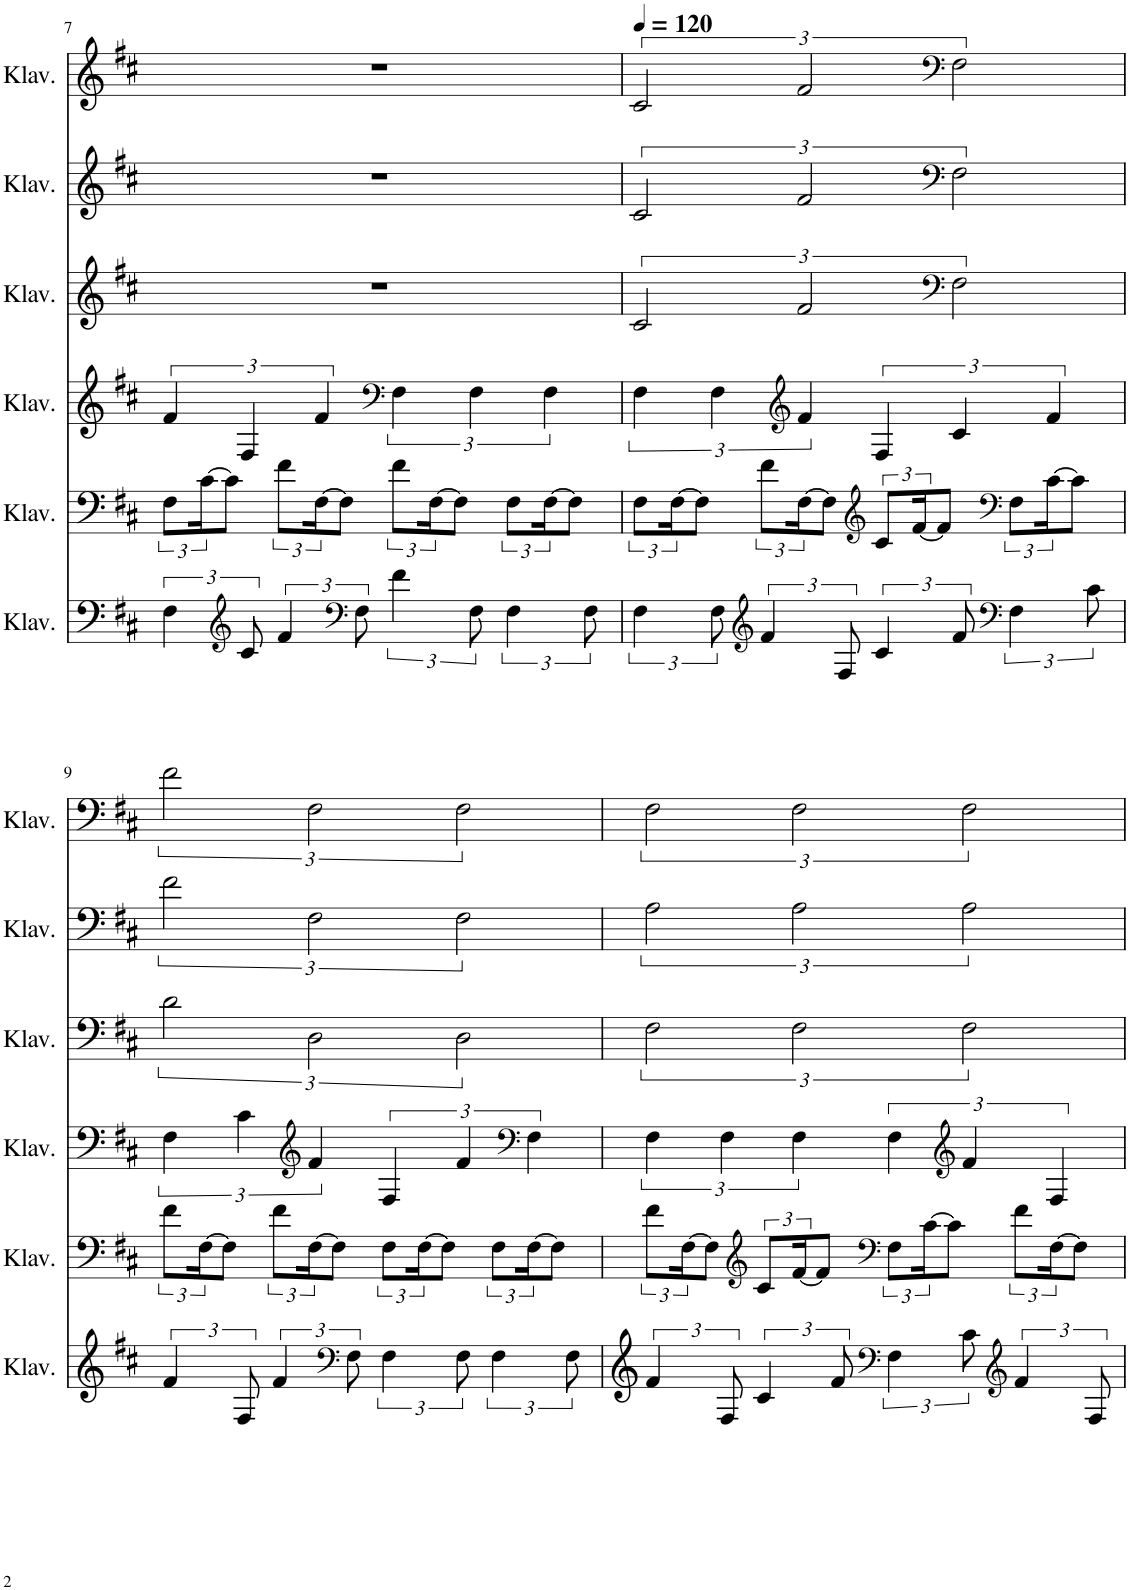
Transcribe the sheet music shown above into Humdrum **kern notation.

**kern	**kern	**kern	**kern	**kern	**kern
*part6	*part5	*part4	*part3	*part2	*part1
*staff6	*staff5	*staff4	*staff3	*staff2	*staff1
*I"Klavier	*I"Klavier	*I"Klavier	*I"Klavier	*I"Klavier	*I"Klavier
*I'Klav.	*I'Klav.	*I'Klav.	*I'Klav.	*I'Klav.	*I'Klav.
!!LO:PB:g=z
*clefF4	*clefG2	*clefF4	*clefG2	*clefG2	*clefG2
*k[f#c#]	*k[f#c#]	*k[f#c#]	*k[f#c#]	*k[f#c#]	*k[f#c#]
*M4/4	*M4/4	*M4/4	*M4/4	*M4/4	*M4/4
=7	=7	=7	=7	=7	=7
6F#\	12F#\L	6f#/	1r	1r	1r
.	[24c#\K	.	.	.	.
.	8c#\J]	.	.	.	.
*clefG2	*	*	*	*	*
12c#/	.	6F#/	.	.	.
6f#/	12f#\L	.	.	.	.
.	[24F#\K	6f#/	.	.	.
.	8F#\J]	.	.	.	.
*clefF4	*	*	*	*	*
12F#\	.	.	.	.	.
*	*	*clefF4	*	*	*
6f#\	12f#\L	6F#\	.	.	.
.	[24F#\K	.	.	.	.
.	8F#\J]	.	.	.	.
12F#\	.	6F#\	.	.	.
6F#\	12F#\L	.	.	.	.
.	[24F#\K	6F#\	.	.	.
.	8F#\J]	.	.	.	.
12F#\	.	.	.	.	.
=8	=8	=8	=8	=8	=8
*	*	*	*	*	*MM120
6F#\	12F#\L	6F#\	3c#/	3c#/	3c#/
.	[24F#\K	.	.	.	.
.	8F#\J]	.	.	.	.
12F#\	.	6F#\	.	.	.
*clefG2	*	*	*	*	*
6f#/	12f#\L	.	.	.	.
*	*	*clefG2	*	*	*
.	[24F#\K	6f#/	3f#/	3f#/	3f#/
.	8F#\J]	.	.	.	.
12F#/	.	.	.	.	.
*	*clefG2	*	*	*	*
6c#/	12c#/L	6F#/	.	.	.
.	[24f#/K	.	.	.	.
.	8f#/J]	.	.	.	.
*	*	*	*clefF4	*clefF4	*clefF4
12f#/	.	6c#/	3F#\	3F#\	3F#\
*clefF4	*clefF4	*	*	*	*
6F#\	12F#\L	.	.	.	.
.	[24c#\K	6f#/	.	.	.
.	8c#\J]	.	.	.	.
12c#\	.	.	.	.	.
!!LO:LB:g=z
=9	=9	=9	=9	=9	=9
6f#/	12f#\L	6F#\	3d\	3f#\	3f#\
.	[24F#\K	.	.	.	.
.	8F#\J]	.	.	.	.
12F#/	.	6c#\	.	.	.
6f#/	12f#\L	.	.	.	.
*	*	*clefG2	*	*	*
.	[24F#\K	6f#/	3D\	3F#\	3F#\
.	8F#\J]	.	.	.	.
*clefF4	*	*	*	*	*
12F#\	.	.	.	.	.
6F#\	12F#\L	6F#/	.	.	.
.	[24F#\K	.	.	.	.
.	8F#\J]	.	.	.	.
12F#\	.	6f#/	3D\	3F#\	3F#\
6F#\	12F#\L	.	.	.	.
*	*	*clefF4	*	*	*
.	[24F#\K	6F#\	.	.	.
.	8F#\J]	.	.	.	.
12F#\	.	.	.	.	.
=10	=10	=10	=10	=10	=10
6f#/	12f#\L	6F#\	3F#\	3A\	3F#\
.	[24F#\K	.	.	.	.
.	8F#\J]	.	.	.	.
12F#/	.	6F#\	.	.	.
*	*clefG2	*	*	*	*
6c#/	12c#/L	.	.	.	.
.	[24f#/K	6F#\	3F#\	3A\	3F#\
.	8f#/J]	.	.	.	.
12f#/	.	.	.	.	.
*clefF4	*clefF4	*	*	*	*
6F#\	12F#\L	6F#\	.	.	.
.	[24c#\K	.	.	.	.
.	8c#\J]	.	.	.	.
*	*	*clefG2	*	*	*
12c#\	.	6f#/	3F#\	3A\	3F#\
*clefG2	*	*	*	*	*
6f#/	12f#\L	.	.	.	.
.	[24F#\K	6F#/	.	.	.
.	8F#\J]	.	.	.	.
12F#/	.	.	.	.	.
=	=	=	=	=	=
*-	*-	*-	*-	*-	*-
